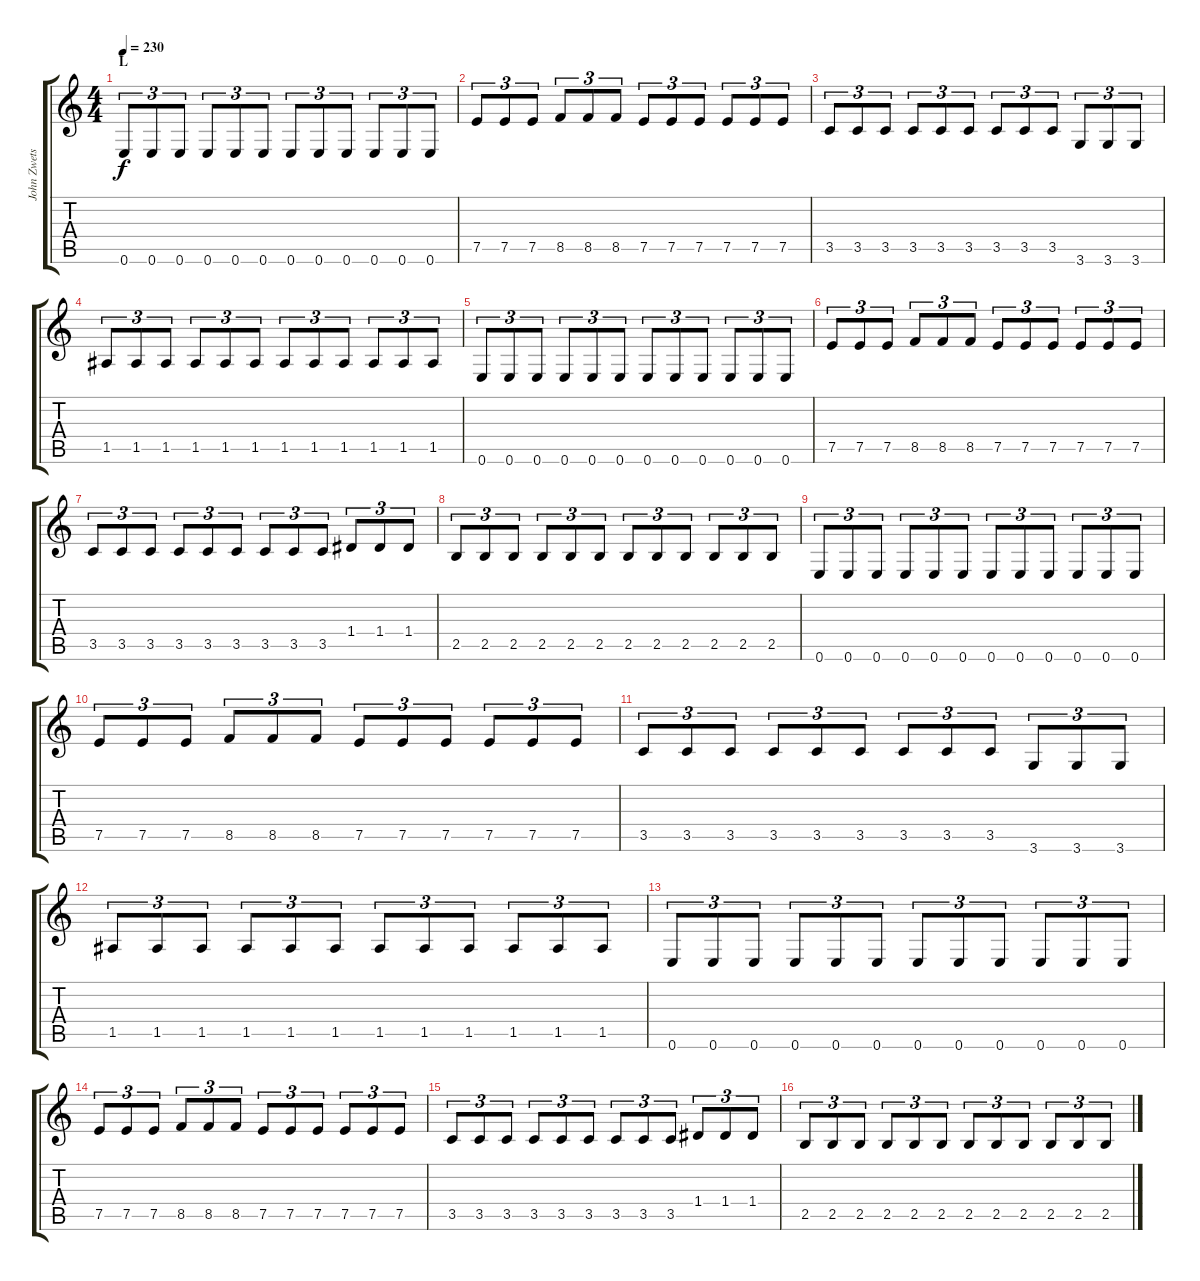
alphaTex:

\track ("John Zwetsloot" "John Zwets") {instrument distortionguitar}
\staff {score tabs}
\tuning (E4 B3 G3 D3 A2 E2) {hide}
\ts (4 4)
\section ("" "L")
\tempo 230
\clef g2
\ks c
0.6.8{tu (3 2) dy f} 0.6.8{tu (3 2)} 0.6.8{tu (3 2)} 0.6.8{tu (3 2)} 0.6.8{tu (3 2)} 0.6.8{tu (3 2)} 0.6.8{tu (3 2)} 0.6.8{tu (3 2)} 0.6.8{tu (3 2)} 0.6.8{tu (3 2)} 0.6.8{tu (3 2)} 0.6.8{tu (3 2)} |
7.5.8{tu (3 2)} 7.5.8{tu (3 2)} 7.5.8{tu (3 2)} 8.5.8{tu (3 2)} 8.5.8{tu (3 2)} 8.5.8{tu (3 2)} 7.5.8{tu (3 2)} 7.5.8{tu (3 2)} 7.5.8{tu (3 2)} 7.5.8{tu (3 2)} 7.5.8{tu (3 2)} 7.5.8{tu (3 2)} |
3.5.8{tu (3 2)} 3.5.8{tu (3 2)} 3.5.8{tu (3 2)} 3.5.8{tu (3 2)} 3.5.8{tu (3 2)} 3.5.8{tu (3 2)} 3.5.8{tu (3 2)} 3.5.8{tu (3 2)} 3.5.8{tu (3 2)} 3.6.8{tu (3 2)} 3.6.8{tu (3 2)} 3.6.8{tu (3 2)} |
1.5.8{tu (3 2)} 1.5.8{tu (3 2)} 1.5.8{tu (3 2)} 1.5.8{tu (3 2)} 1.5.8{tu (3 2)} 1.5.8{tu (3 2)} 1.5.8{tu (3 2)} 1.5.8{tu (3 2)} 1.5.8{tu (3 2)} 1.5.8{tu (3 2)} 1.5.8{tu (3 2)} 1.5.8{tu (3 2)} |
0.6.8{tu (3 2)} 0.6.8{tu (3 2)} 0.6.8{tu (3 2)} 0.6.8{tu (3 2)} 0.6.8{tu (3 2)} 0.6.8{tu (3 2)} 0.6.8{tu (3 2)} 0.6.8{tu (3 2)} 0.6.8{tu (3 2)} 0.6.8{tu (3 2)} 0.6.8{tu (3 2)} 0.6.8{tu (3 2)} |
7.5.8{tu (3 2)} 7.5.8{tu (3 2)} 7.5.8{tu (3 2)} 8.5.8{tu (3 2)} 8.5.8{tu (3 2)} 8.5.8{tu (3 2)} 7.5.8{tu (3 2)} 7.5.8{tu (3 2)} 7.5.8{tu (3 2)} 7.5.8{tu (3 2)} 7.5.8{tu (3 2)} 7.5.8{tu (3 2)} |
3.5.8{tu (3 2)} 3.5.8{tu (3 2)} 3.5.8{tu (3 2)} 3.5.8{tu (3 2)} 3.5.8{tu (3 2)} 3.5.8{tu (3 2)} 3.5.8{tu (3 2)} 3.5.8{tu (3 2)} 3.5.8{tu (3 2)} 1.4.8{tu (3 2)} 1.4.8{tu (3 2)} 1.4.8{tu (3 2)} |
2.5.8{tu (3 2)} 2.5.8{tu (3 2)} 2.5.8{tu (3 2)} 2.5.8{tu (3 2)} 2.5.8{tu (3 2)} 2.5.8{tu (3 2)} 2.5.8{tu (3 2)} 2.5.8{tu (3 2)} 2.5.8{tu (3 2)} 2.5.8{tu (3 2)} 2.5.8{tu (3 2)} 2.5.8{tu (3 2)} |
0.6.8{tu (3 2)} 0.6.8{tu (3 2)} 0.6.8{tu (3 2)} 0.6.8{tu (3 2)} 0.6.8{tu (3 2)} 0.6.8{tu (3 2)} 0.6.8{tu (3 2)} 0.6.8{tu (3 2)} 0.6.8{tu (3 2)} 0.6.8{tu (3 2)} 0.6.8{tu (3 2)} 0.6.8{tu (3 2)} |
7.5.8{tu (3 2)} 7.5.8{tu (3 2)} 7.5.8{tu (3 2)} 8.5.8{tu (3 2)} 8.5.8{tu (3 2)} 8.5.8{tu (3 2)} 7.5.8{tu (3 2)} 7.5.8{tu (3 2)} 7.5.8{tu (3 2)} 7.5.8{tu (3 2)} 7.5.8{tu (3 2)} 7.5.8{tu (3 2)} |
3.5.8{tu (3 2)} 3.5.8{tu (3 2)} 3.5.8{tu (3 2)} 3.5.8{tu (3 2)} 3.5.8{tu (3 2)} 3.5.8{tu (3 2)} 3.5.8{tu (3 2)} 3.5.8{tu (3 2)} 3.5.8{tu (3 2)} 3.6.8{tu (3 2)} 3.6.8{tu (3 2)} 3.6.8{tu (3 2)} |
1.5.8{tu (3 2)} 1.5.8{tu (3 2)} 1.5.8{tu (3 2)} 1.5.8{tu (3 2)} 1.5.8{tu (3 2)} 1.5.8{tu (3 2)} 1.5.8{tu (3 2)} 1.5.8{tu (3 2)} 1.5.8{tu (3 2)} 1.5.8{tu (3 2)} 1.5.8{tu (3 2)} 1.5.8{tu (3 2)} |
0.6.8{tu (3 2)} 0.6.8{tu (3 2)} 0.6.8{tu (3 2)} 0.6.8{tu (3 2)} 0.6.8{tu (3 2)} 0.6.8{tu (3 2)} 0.6.8{tu (3 2)} 0.6.8{tu (3 2)} 0.6.8{tu (3 2)} 0.6.8{tu (3 2)} 0.6.8{tu (3 2)} 0.6.8{tu (3 2)} |
7.5.8{tu (3 2)} 7.5.8{tu (3 2)} 7.5.8{tu (3 2)} 8.5.8{tu (3 2)} 8.5.8{tu (3 2)} 8.5.8{tu (3 2)} 7.5.8{tu (3 2)} 7.5.8{tu (3 2)} 7.5.8{tu (3 2)} 7.5.8{tu (3 2)} 7.5.8{tu (3 2)} 7.5.8{tu (3 2)} |
3.5.8{tu (3 2)} 3.5.8{tu (3 2)} 3.5.8{tu (3 2)} 3.5.8{tu (3 2)} 3.5.8{tu (3 2)} 3.5.8{tu (3 2)} 3.5.8{tu (3 2)} 3.5.8{tu (3 2)} 3.5.8{tu (3 2)} 1.4.8{tu (3 2)} 1.4.8{tu (3 2)} 1.4.8{tu (3 2)} |
2.5.8{tu (3 2)} 2.5.8{tu (3 2)} 2.5.8{tu (3 2)} 2.5.8{tu (3 2)} 2.5.8{tu (3 2)} 2.5.8{tu (3 2)} 2.5.8{tu (3 2)} 2.5.8{tu (3 2)} 2.5.8{tu (3 2)} 2.5.8{tu (3 2)} 2.5.8{tu (3 2)} 2.5.8{tu (3 2)}
